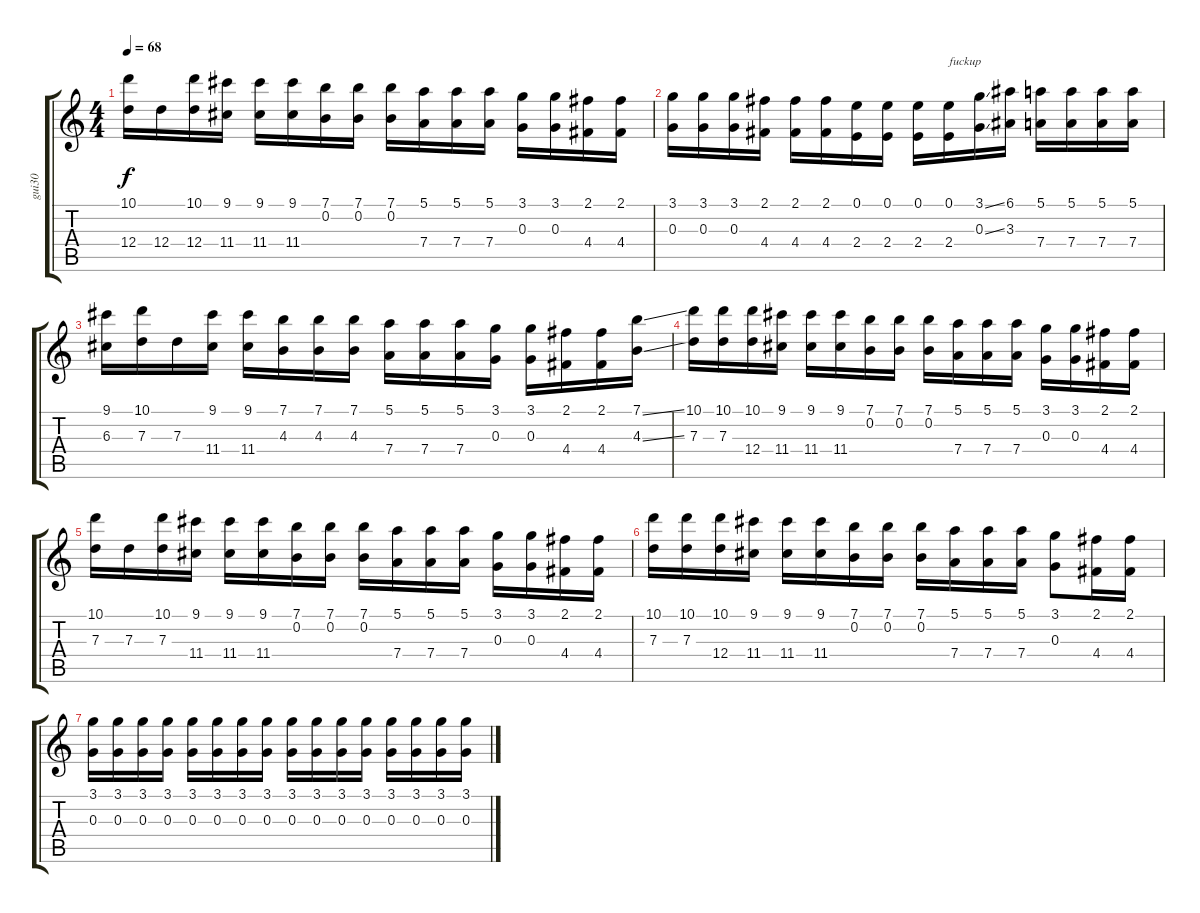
\track ("gui30" "gui30") {instrument distortionguitar}
\staff {score tabs}
\tuning (E4 B3 G3 D3 A2 E2) {hide}
\ts (4 4)
\tempo 68
\clef g2
\ks c
(10.1 12.4).16{dy f} 12.4.16 (10.1 12.4).16 (9.1 11.4).16 (9.1 11.4).16 (9.1 11.4).16 (7.1 0.2).16 (7.1 0.2).16 (7.1 0.2).16 (5.1 7.4).16 (5.1 7.4).16 (5.1 7.4).16 (3.1 0.3).16 (3.1 0.3).16 (2.1 4.4).16 (2.1 4.4).16 |
(3.1 0.3).16 (3.1 0.3).16 (3.1 0.3).16 (2.1 4.4).16 (2.1 4.4).16 (2.1 4.4).16 (0.1 2.4).16 (0.1 2.4).16 (0.1 2.4).16 (0.1 2.4).16{txt "fuckup"} (3.1{ss} 0.3{ss}).16 (6.1 3.3).16 (5.1 7.4).16 (5.1 7.4).16 (5.1 7.4).16 (5.1 7.4).16 |
(9.1 6.3).16 (10.1 7.3).16 7.3.16 (9.1 11.4).16 (9.1 11.4).16 (7.1 4.3).16 (7.1 4.3).16 (7.1 4.3).16 (5.1 7.4).16 (5.1 7.4).16 (5.1 7.4).16 (3.1 0.3).16 (3.1 0.3).16 (2.1 4.4).16 (2.1 4.4).16 (7.1{ss} 4.3{ss}).16 |
(10.1 7.3).16 (10.1 7.3).16 (10.1 12.4).16 (9.1 11.4).16 (9.1 11.4).16 (9.1 11.4).16 (7.1 0.2).16 (7.1 0.2).16 (7.1 0.2).16 (5.1 7.4).16 (5.1 7.4).16 (5.1 7.4).16 (3.1 0.3).16 (3.1 0.3).16 (2.1 4.4).16 (2.1 4.4).16 |
(10.1 7.3).16 7.3.16 (10.1 7.3).16 (9.1 11.4).16 (9.1 11.4).16 (9.1 11.4).16 (7.1 0.2).16 (7.1 0.2).16 (7.1 0.2).16 (5.1 7.4).16 (5.1 7.4).16 (5.1 7.4).16 (3.1 0.3).16 (3.1 0.3).16 (2.1 4.4).16 (2.1 4.4).16 |
(10.1 7.3).16 (10.1 7.3).16 (10.1 12.4).16 (9.1 11.4).16 (9.1 11.4).16 (9.1 11.4).16 (7.1 0.2).16 (7.1 0.2).16 (7.1 0.2).16 (5.1 7.4).16 (5.1 7.4).16 (5.1 7.4).16 (3.1 0.3).8 (2.1 4.4).16 (2.1 4.4).16 |
(3.1 0.3).16 (3.1 0.3).16 (3.1 0.3).16 (3.1 0.3).16 (3.1 0.3).16 (3.1 0.3).16 (3.1 0.3).16 (3.1 0.3).16 (3.1 0.3).16 (3.1 0.3).16 (3.1 0.3).16 (3.1 0.3).16 (3.1 0.3).16 (3.1 0.3).16 (3.1 0.3).16 (3.1 0.3).16
